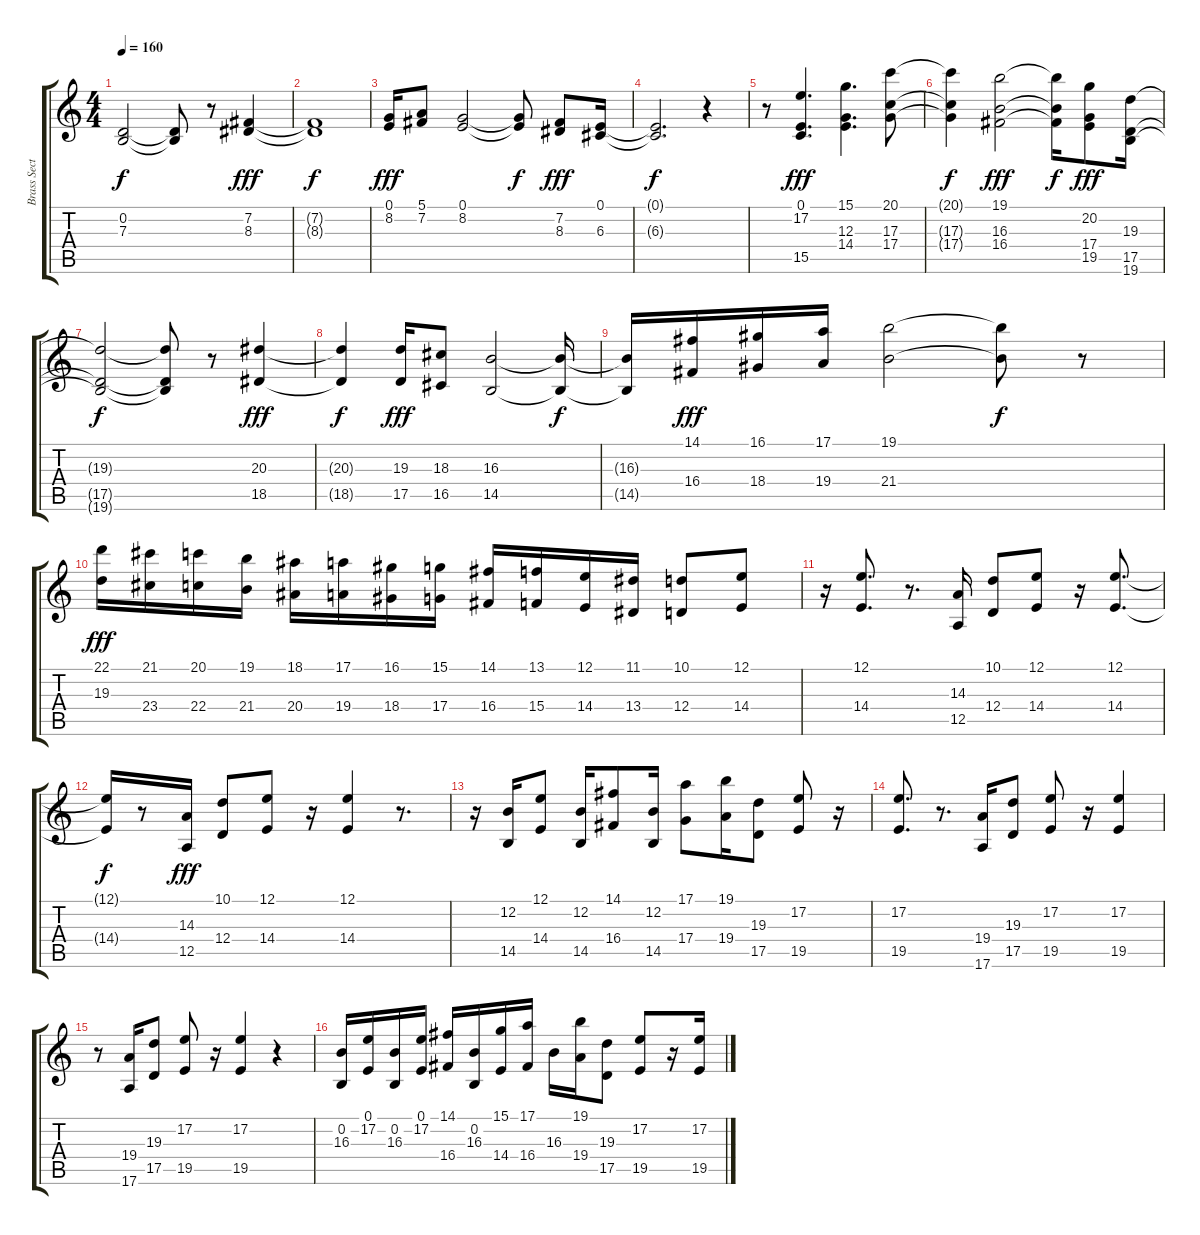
\track ("Brass Section" "Brass Sect") {instrument brasssection}
\staff {score tabs}
\tuning (E4 B3 G3 D3 A2 E2) {hide}
\ts (4 4)
\tempo 160
\clef g2
\ks c
(0.2{t} 7.3{t}).2{dy f} (0.2{t} 7.3{t}).8 r.8 (7.2 8.3).4{dy fff} |
(7.2{t} 8.3{t}).1{dy f} |
(0.1 8.2).16{dy fff} (5.1 7.2).8 (0.1 8.2).2 (0.1{t} 8.2{t}).8{dy f} (7.2 8.3).8{dy fff} (0.1 6.3).16 |
(0.1{t} 6.3{t}).2{d dy f} r.4 |
r.8 (0.1 17.2 15.5).4{d dy fff} (15.1 12.3 14.4).4{d} (20.1 17.3 17.4).8 |
(20.1{t} 17.3{t} 17.4{t}).4{dy f} (19.1 16.3 16.4).2{dy fff} (19.1{t} 16.3{t} 16.4{t}).16{dy f} (20.2 17.4 19.5).8{dy fff} (19.3 17.5 19.6).16 |
(19.3{t} 17.5{t} 19.6{t}).2{dy f} (19.3{t} 17.5{t} 19.6{t}).8 r.8 (20.3 18.5).4{dy fff} |
(20.3{t} 18.5{t}).4{dy f} (19.3 17.5).16{dy fff} (18.3 16.5).8 (16.3 14.5).2 (16.3{t} 14.5{t}).16{dy f} |
(16.3{t} 14.5{t}).16 (14.1 16.4).16{dy fff} (16.1 18.4).16 (17.1 19.4).16 (19.1 21.4).2 (19.1{t} 21.4{t}).8{dy f} r.8 |
(22.1 19.3).16{dy fff} (21.1 23.4).16 (20.1 22.4).16 (19.1 21.4).16 (18.1 20.4).16 (17.1 19.4).16 (16.1 18.4).16 (15.1 17.4).16 (14.1 16.4).16 (13.1 15.4).16 (12.1 14.4).16 (11.1 13.4).16 (10.1 12.4).8 (12.1 14.4).8 |
r.16 (12.1 14.4).8{d} r.8{d} (14.3 12.5).16 (10.1 12.4).8 (12.1 14.4).8 r.16 (12.1 14.4).8{d} |
(12.1{t} 14.4{t}).16{dy f} r.8 (14.3 12.5).16{dy fff} (10.1 12.4).8 (12.1 14.4).8 r.16 (12.1 14.4).4 r.8{d} |
r.16 (12.2 14.5).16 (12.1 14.4).8 (12.2 14.5).16 (14.1 16.4).8 (12.2 14.5).16 (17.1 17.4).8 (19.1 19.4).16 (19.3 17.5).8 (17.2 19.5).8 r.16 |
(17.2 19.5).8{d} r.8{d} (19.4 17.6).16 (19.3 17.5).8 (17.2 19.5).8 r.16 (17.2 19.5).4 |
r.8 (19.4 17.6).16 (19.3 17.5).8 (17.2 19.5).8 r.16 (17.2 19.5).4 r.4 |
(0.2 16.3).16 (0.1 17.2).16 (0.2 16.3).16 (0.1 17.2).16 (14.1 16.4).16 (0.2 16.3).16 (15.1 14.4).16 (17.1 16.4).16 16.3.16 (19.1 19.4).16 (19.3 17.5).8 (17.2 19.5).8 r.16 (17.2 19.5).16
